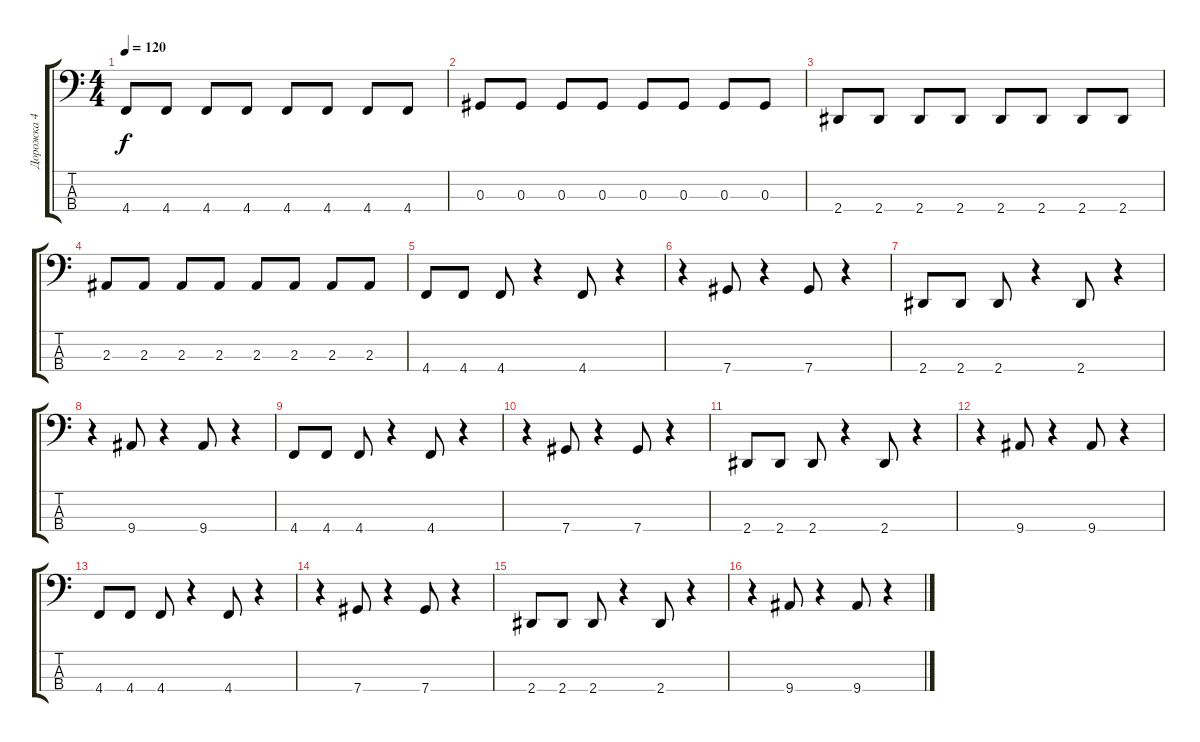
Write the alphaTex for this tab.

\track ("Дорожка 4" "Дорожка 4") {instrument electricbassfinger}
\staff {score tabs}
\tuning (Gb2 Db2 Ab1 Db1) {hide}
\ts (4 4)
\tempo 120
\clef f4
\ks c
4.4.8{dy f} 4.4.8 4.4.8 4.4.8 4.4.8 4.4.8 4.4.8 4.4.8 |
0.3.8 0.3.8 0.3.8 0.3.8 0.3.8 0.3.8 0.3.8 0.3.8 |
2.4.8 2.4.8 2.4.8 2.4.8 2.4.8 2.4.8 2.4.8 2.4.8 |
2.3.8 2.3.8 2.3.8 2.3.8 2.3.8 2.3.8 2.3.8 2.3.8 |
4.4.8 4.4.8 4.4.8 r.4 4.4.8 r.4 |
r.4 7.4.8 r.4 7.4.8 r.4 |
2.4.8 2.4.8 2.4.8 r.4 2.4.8 r.4 |
r.4 9.4.8 r.4 9.4.8 r.4 |
4.4.8 4.4.8 4.4.8 r.4 4.4.8 r.4 |
r.4 7.4.8 r.4 7.4.8 r.4 |
2.4.8 2.4.8 2.4.8 r.4 2.4.8 r.4 |
r.4 9.4.8 r.4 9.4.8 r.4 |
4.4.8 4.4.8 4.4.8 r.4 4.4.8 r.4 |
r.4 7.4.8 r.4 7.4.8 r.4 |
2.4.8 2.4.8 2.4.8 r.4 2.4.8 r.4 |
r.4 9.4.8 r.4 9.4.8 r.4
